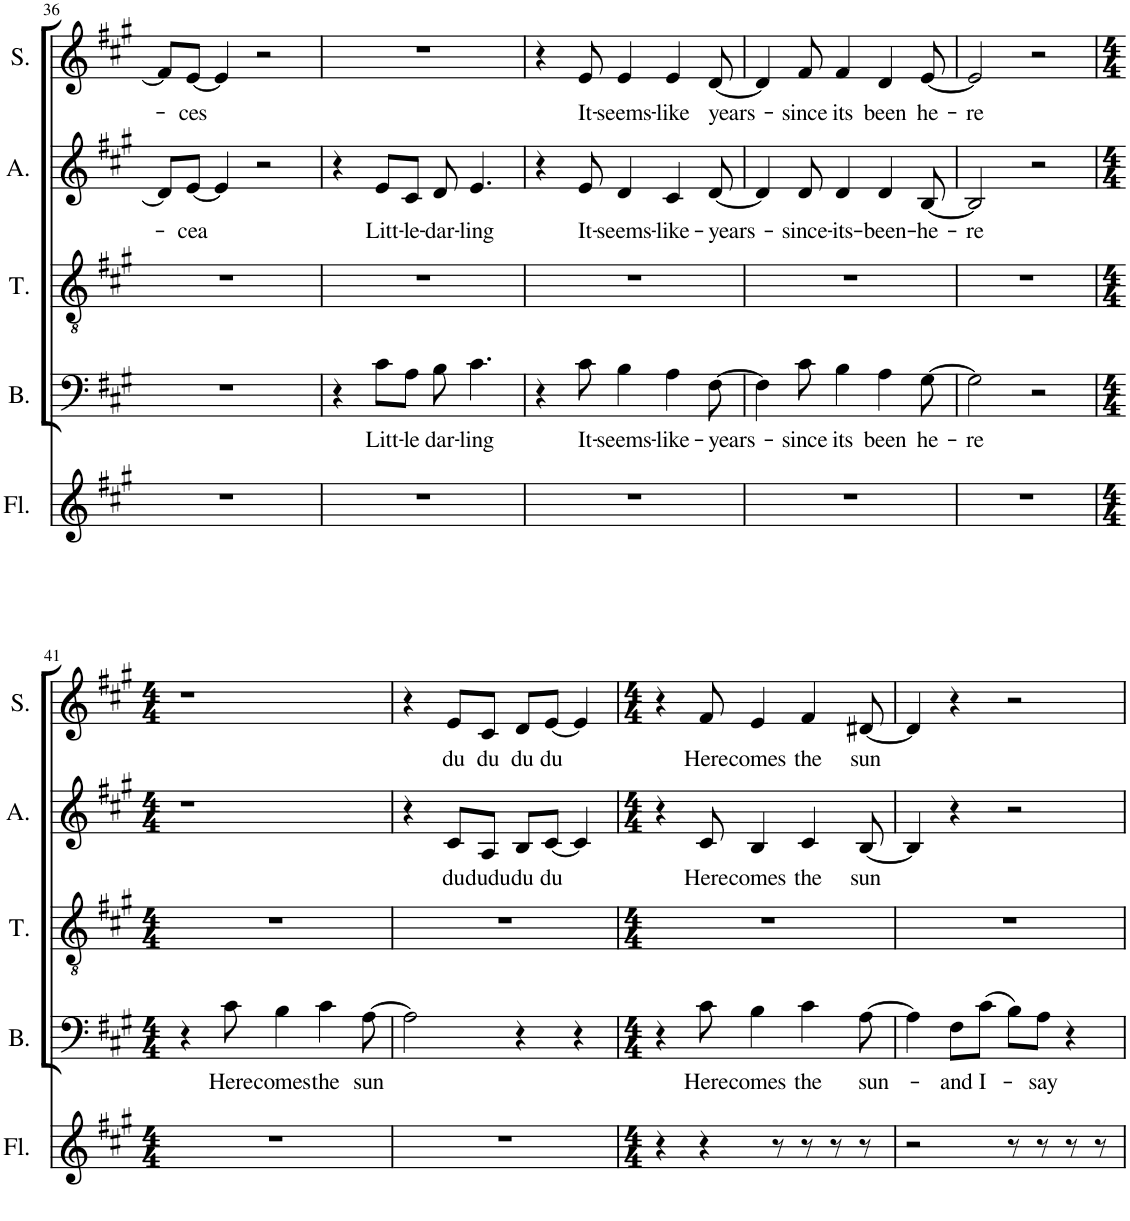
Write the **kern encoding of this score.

**kern	**kern	**text	**kern	**kern	**text	**kern	**text
*part5	*part4	*part4	*part3	*part2	*part2	*part1	*part1
*staff5	*staff4	*staff4	*staff3	*staff2	*staff2	*staff1	*staff1
*I"Fløjte	*I"Bass	*	*I"Tenor	*I"Alto	*	*I"Soprano	*
*I'Fl.	*I'B.	*	*I'T.	*I'A.	*	*I'S.	*
!!LO:PB:g=z
*clefG2	*clefF4	*	*clefGv2	*clefG2	*	*clefG2	*
*k[f#c#g#]	*k[f#c#g#]	*	*k[f#c#g#]	*k[f#c#g#]	*	*k[f#c#g#]	*
*M4/4	*M4/4	*	*M4/4	*M4/4	*	*M4/4	*
=36	=36	=36	=36	=36	=36	=36	=36
1r	1r	.	1r	8d/L]	.	8f#/L]	.
!	!	!	!	!	!LO:LY:b	!	!LO:LY:b
.	.	.	.	[8e/J	-cea	[8e/J	-ces
.	.	.	.	4e/]	.	4e/]	.
.	.	.	.	2r	.	2r	.
=37	=37	=37	=37	=37	=37	=37	=37
1r	4r	.	1r	4r	.	1r	.
!	!	!LO:LY:b	!	!	!LO:LY:b	!	!
.	8c#\L	Litt-	.	8e/L	Litt-	.	.
!	!	!LO:LY:b	!	!	!LO:LY:b	!	!
.	8A\J	-le	.	8c#/J	-le-	.	.
!	!	!LO:LY:b	!	!	!LO:LY:b	!	!
.	8B\	dar-	.	8d/	-dar-	.	.
!	!	!LO:LY:b	!	!	!LO:LY:b	!	!
.	4.c#\	-ling	.	4.e/	-ling	.	.
=38	=38	=38	=38	=38	=38	=38	=38
1r	4r	.	1r	4r	.	4r	.
!	!	!LO:LY:b	!	!	!LO:LY:b	!	!LO:LY:b
.	8c#\	It-	.	8e/	It-	8e/	It-
!	!	!LO:LY:b	!	!	!LO:LY:b	!	!LO:LY:b
.	4B\	-seems-	.	4d/	-seems-	4e/	-seems-
!	!	!LO:LY:b	!	!	!LO:LY:b	!	!LO:LY:b
.	4A\	-like-	.	4c#/	-like-	4e/	-like
!	!	!LO:LY:b	!	!	!LO:LY:b	!	!LO:LY:b
.	[8F#\	-years-	.	[8d/	-years-	[8d/	years-
=39	=39	=39	=39	=39	=39	=39	=39
1r	4F#\]	.	1r	4d/]	.	4d/]	.
!	!	!LO:LY:b	!	!	!LO:LY:b	!	!LO:LY:b
.	8c#\	-since	.	8d/	-since-	8f#/	-since
!	!	!LO:LY:b	!	!	!LO:LY:b	!	!LO:LY:b
.	4B\	its	.	4d/	-its-	4f#/	its
!	!	!LO:LY:b	!	!	!LO:LY:b	!	!LO:LY:b
.	4A\	been	.	4d/	-been-	4d/	been
!	!	!LO:LY:b	!	!	!LO:LY:b	!	!LO:LY:b
.	[8G#\	he-	.	[8B/	-he-	[8e/	he-
=40	=40	=40	=40	=40	=40	=40	=40
!	!	!LO:LY:b	!	!	!LO:LY:b	!	!LO:LY:b
1r	2G#\]	-re	1r	2B/]	-re	2e/]	-re
.	2r	.	.	2r	.	2r	.
!!LO:LB:g=z
=41	=41	=41	=41	=41	=41	=41	=41
*M4/4	*M4/4	*	*M4/4	*M4/4	*	*M4/4	*
1r	4r	.	1r	1r	.	1r	.
!	!	!LO:LY:b	!	!	!	!	!
.	8c#\	Here	.	.	.	.	.
!	!	!LO:LY:b	!	!	!	!	!
.	4B\	comes	.	.	.	.	.
!	!	!LO:LY:b	!	!	!	!	!
.	4c#\	the	.	.	.	.	.
!	!	!LO:LY:b	!	!	!	!	!
.	[8A\	sun	.	.	.	.	.
=42	=42	=42	=42	=42	=42	=42	=42
1r	2A\]	.	1r	4r	.	4r	.
!	!	!	!	!	!LO:LY:b	!	!LO:LY:b
.	.	.	.	8c#/L	du	8e/L	du
!	!	!	!	!	!LO:LY:b	!	!LO:LY:b
.	.	.	.	8A/J	dudu	8c#/J	du
!	!	!	!	!	!LO:LY:b	!	!LO:LY:b
.	4r	.	.	8B/L	du	8d/L	du
!	!	!	!	!	!LO:LY:b	!	!LO:LY:b
.	.	.	.	[8c#/J	du	[8e/J	du
.	4r	.	.	4c#/]	.	4e/]	.
=43	=43	=43	=43	=43	=43	=43	=43
*M4/4	*M4/4	*	*M4/4	*M4/4	*	*M4/4	*
4r	4r	.	1r	4r	.	4r	.
!	!	!LO:LY:b	!	!	!LO:LY:b	!	!LO:LY:b
4r	8c#\	Here	.	8c#/	Here	8f#/	Here
!	!	!LO:LY:b	!	!	!LO:LY:b	!	!LO:LY:b
.	4B\	comes	.	4B/	comes	4e/	comes
8r	.	.	.	.	.	.	.
!	!	!LO:LY:b	!	!	!LO:LY:b	!	!LO:LY:b
8r	4c#\	the	.	4c#/	the	4f#/	the
8r	.	.	.	.	.	.	.
!	!	!LO:LY:b	!	!	!LO:LY:b	!	!LO:LY:b
8r	[8A\	sun-	.	[8B/	sun	[8d#X/	sun
=44	=44	=44	=44	=44	=44	=44	=44
2r	4A\]	.	1r	4B/]	.	4d#/]	.
!	!	!LO:LY:b	!	!	!	!	!
.	8F#\L	-and	.	4r	.	4r	.
!	!	!LO:LY:b	!	!	!	!	!
.	(8c#\J	I-	.	.	.	.	.
8r	8B\L)	.	.	2r	.	2r	.
!	!	!LO:LY:b	!	!	!	!	!
8r	8A\J	-say	.	.	.	.	.
8r	4r	.	.	.	.	.	.
8r	.	.	.	.	.	.	.
=	=	=	=	=	=	=	=
*-	*-	*-	*-	*-	*-	*-	*-
